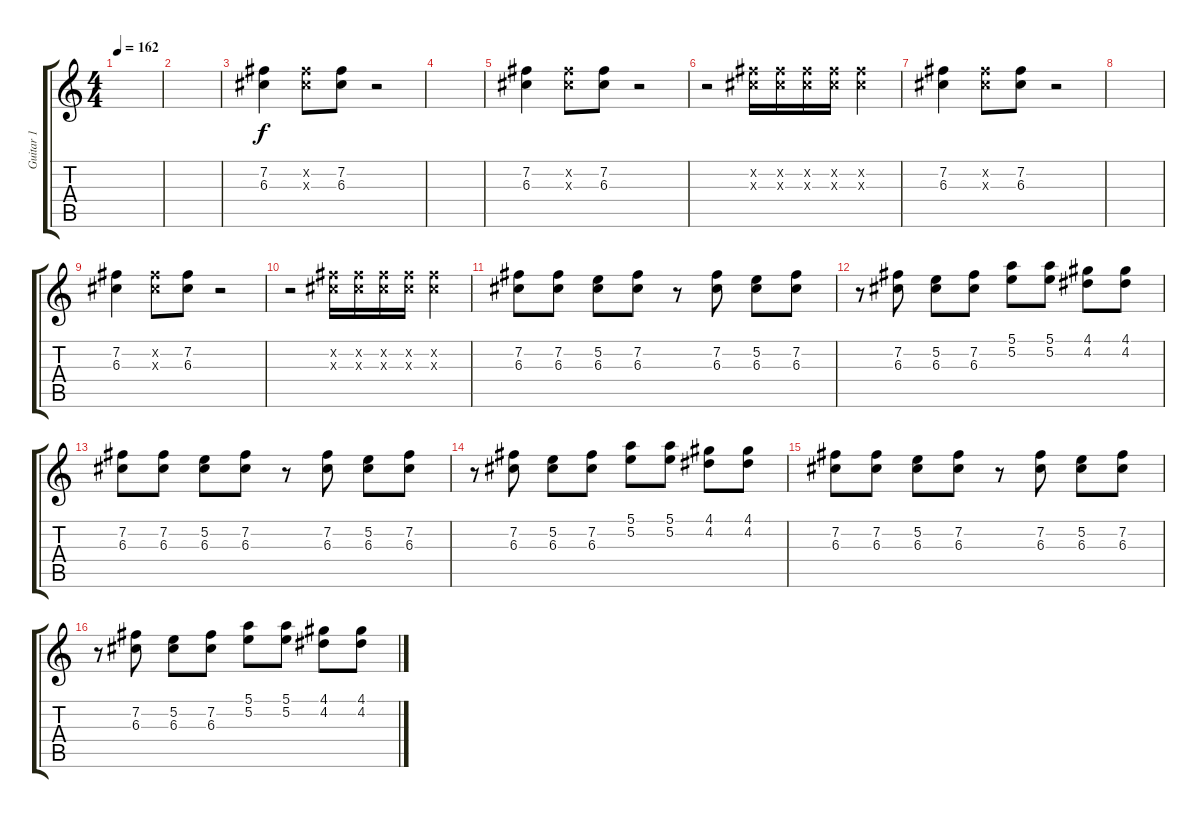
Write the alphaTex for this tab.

\track ("Guitar 1" "Guitar 1") {instrument overdrivenguitar}
\staff {score tabs}
\tuning (E4 B3 G3 D3 A2 E2) {hide}
\ts (4 4)
\tempo 162
\clef g2
\ks c
|
|
(7.2 6.3).4 (7.2{x} 6.3{x}).8 (7.2 6.3).8 r.2 |
|
(7.2 6.3).4 (7.2{x} 6.3{x}).8 (7.2 6.3).8 r.2 |
r.2 (7.2{x} 6.3{x}).16 (7.2{x} 6.3{x}).16 (7.2{x} 6.3{x}).16 (7.2{x} 6.3{x}).16 (7.2{x} 6.3{x}).4 |
(7.2 6.3).4 (7.2{x} 6.3{x}).8 (7.2 6.3).8 r.2 |
|
(7.2 6.3).4 (7.2{x} 6.3{x}).8 (7.2 6.3).8 r.2 |
r.2 (7.2{x} 6.3{x}).16 (7.2{x} 6.3{x}).16 (7.2{x} 6.3{x}).16 (7.2{x} 6.3{x}).16 (7.2{x} 6.3{x}).4 |
(7.2 6.3).8 (7.2 6.3).8 (5.2 6.3).8 (7.2 6.3).8 r.8 (7.2 6.3).8 (5.2 6.3).8 (7.2 6.3).8 |
r.8 (7.2 6.3).8 (5.2 6.3).8 (7.2 6.3).8 (5.1 5.2).8 (5.1 5.2).8 (4.1 4.2).8 (4.1 4.2).8 |
(7.2 6.3).8 (7.2 6.3).8 (5.2 6.3).8 (7.2 6.3).8 r.8 (7.2 6.3).8 (5.2 6.3).8 (7.2 6.3).8 |
r.8 (7.2 6.3).8 (5.2 6.3).8 (7.2 6.3).8 (5.1 5.2).8 (5.1 5.2).8 (4.1 4.2).8 (4.1 4.2).8 |
(7.2 6.3).8 (7.2 6.3).8 (5.2 6.3).8 (7.2 6.3).8 r.8 (7.2 6.3).8 (5.2 6.3).8 (7.2 6.3).8 |
r.8 (7.2 6.3).8 (5.2 6.3).8 (7.2 6.3).8 (5.1 5.2).8 (5.1 5.2).8 (4.1 4.2).8 (4.1 4.2).8
